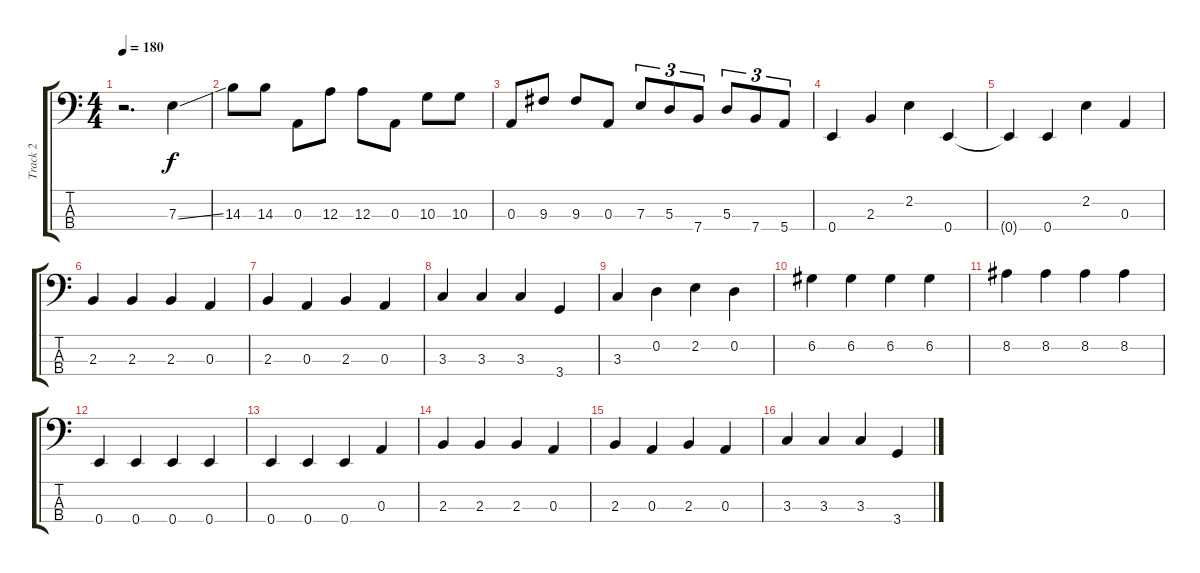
\track ("Track 2" "Track 2") {instrument electricbasspick}
\staff {score tabs}
\tuning (G2 D2 A1 E1) {hide}
\ts (4 4)
\tempo 180
\clef f4
\ks c
r.2{d dy f} 7.3{ss}.4 |
14.3.8 14.3.8 0.3.8 12.3.8 12.3.8 0.3.8 10.3.8 10.3.8 |
0.3.8 9.3.8 9.3.8 0.3.8 7.3.8{tu (3 2)} 5.3.8{tu (3 2)} 7.4.8{tu (3 2)} 5.3.8{tu (3 2)} 7.4.8{tu (3 2)} 5.4.8{tu (3 2)} |
0.4.4 2.3.4 2.2.4 0.4.4 |
0.4{t}.4 0.4.4 2.2.4 0.3.4 |
2.3.4 2.3.4 2.3.4 0.3.4 |
2.3.4 0.3.4 2.3.4 0.3.4 |
3.3.4 3.3.4 3.3.4 3.4.4 |
3.3.4 0.2.4 2.2.4 0.2.4 |
6.2.4 6.2.4 6.2.4 6.2.4 |
8.2.4 8.2.4 8.2.4 8.2.4 |
0.4.4 0.4.4 0.4.4 0.4.4 |
0.4.4 0.4.4 0.4.4 0.3.4 |
2.3.4 2.3.4 2.3.4 0.3.4 |
2.3.4 0.3.4 2.3.4 0.3.4 |
3.3.4 3.3.4 3.3.4 3.4.4
